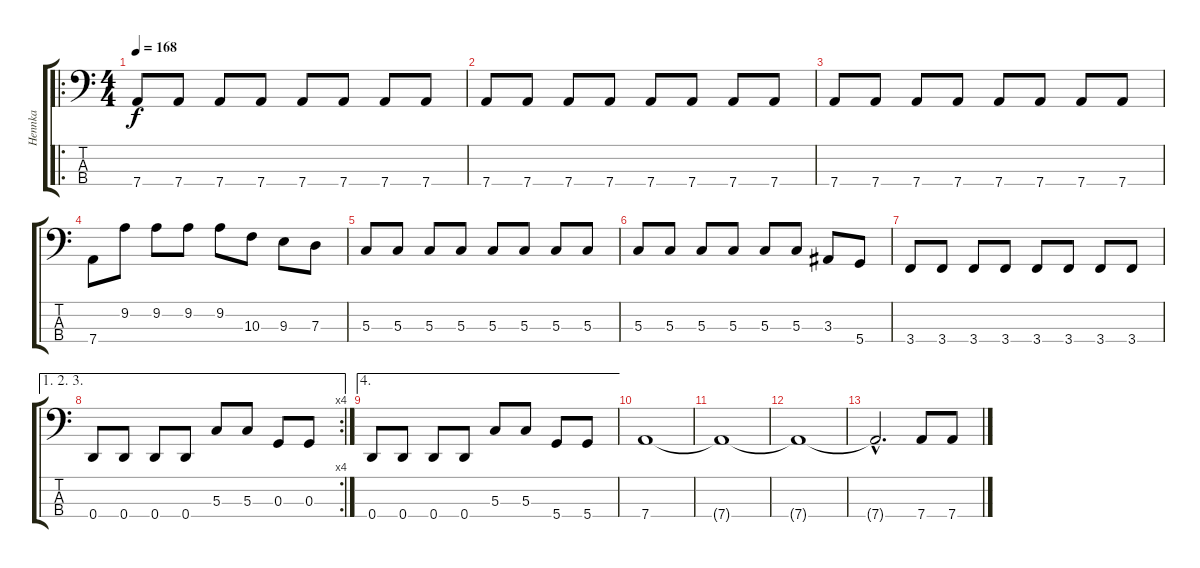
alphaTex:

\track ("Hennka" "Hennka") {instrument electricbassfinger}
\staff {score tabs}
\tuning (F2 C2 G1 D1) {hide}
\ro
\ts (4 4)
\tempo 168
\clef f4
\ks c
7.4.8{dy f} 7.4.8 7.4.8 7.4.8 7.4.8 7.4.8 7.4.8 7.4.8 |
7.4.8 7.4.8 7.4.8 7.4.8 7.4.8 7.4.8 7.4.8 7.4.8 |
7.4.8 7.4.8 7.4.8 7.4.8 7.4.8 7.4.8 7.4.8 7.4.8 |
7.4.8 9.2.8 9.2.8 9.2.8 9.2.8 10.3.8 9.3.8 7.3.8 |
5.3.8 5.3.8 5.3.8 5.3.8 5.3.8 5.3.8 5.3.8 5.3.8 |
5.3.8 5.3.8 5.3.8 5.3.8 5.3.8 5.3.8 3.3.8 5.4.8 |
3.4.8 3.4.8 3.4.8 3.4.8 3.4.8 3.4.8 3.4.8 3.4.8 |
\ae (1 2 3)
\rc 4
0.4.8 0.4.8 0.4.8 0.4.8 5.3.8 5.3.8 0.3.8 0.3.8 |
\ae 4
0.4.8 0.4.8 0.4.8 0.4.8 5.3.8 5.3.8 5.4.8 5.4.8 |
7.4.1 |
7.4{t}.1 |
7.4{t}.1 |
7.4{hac t}.2{d} 7.4.8 7.4.8
